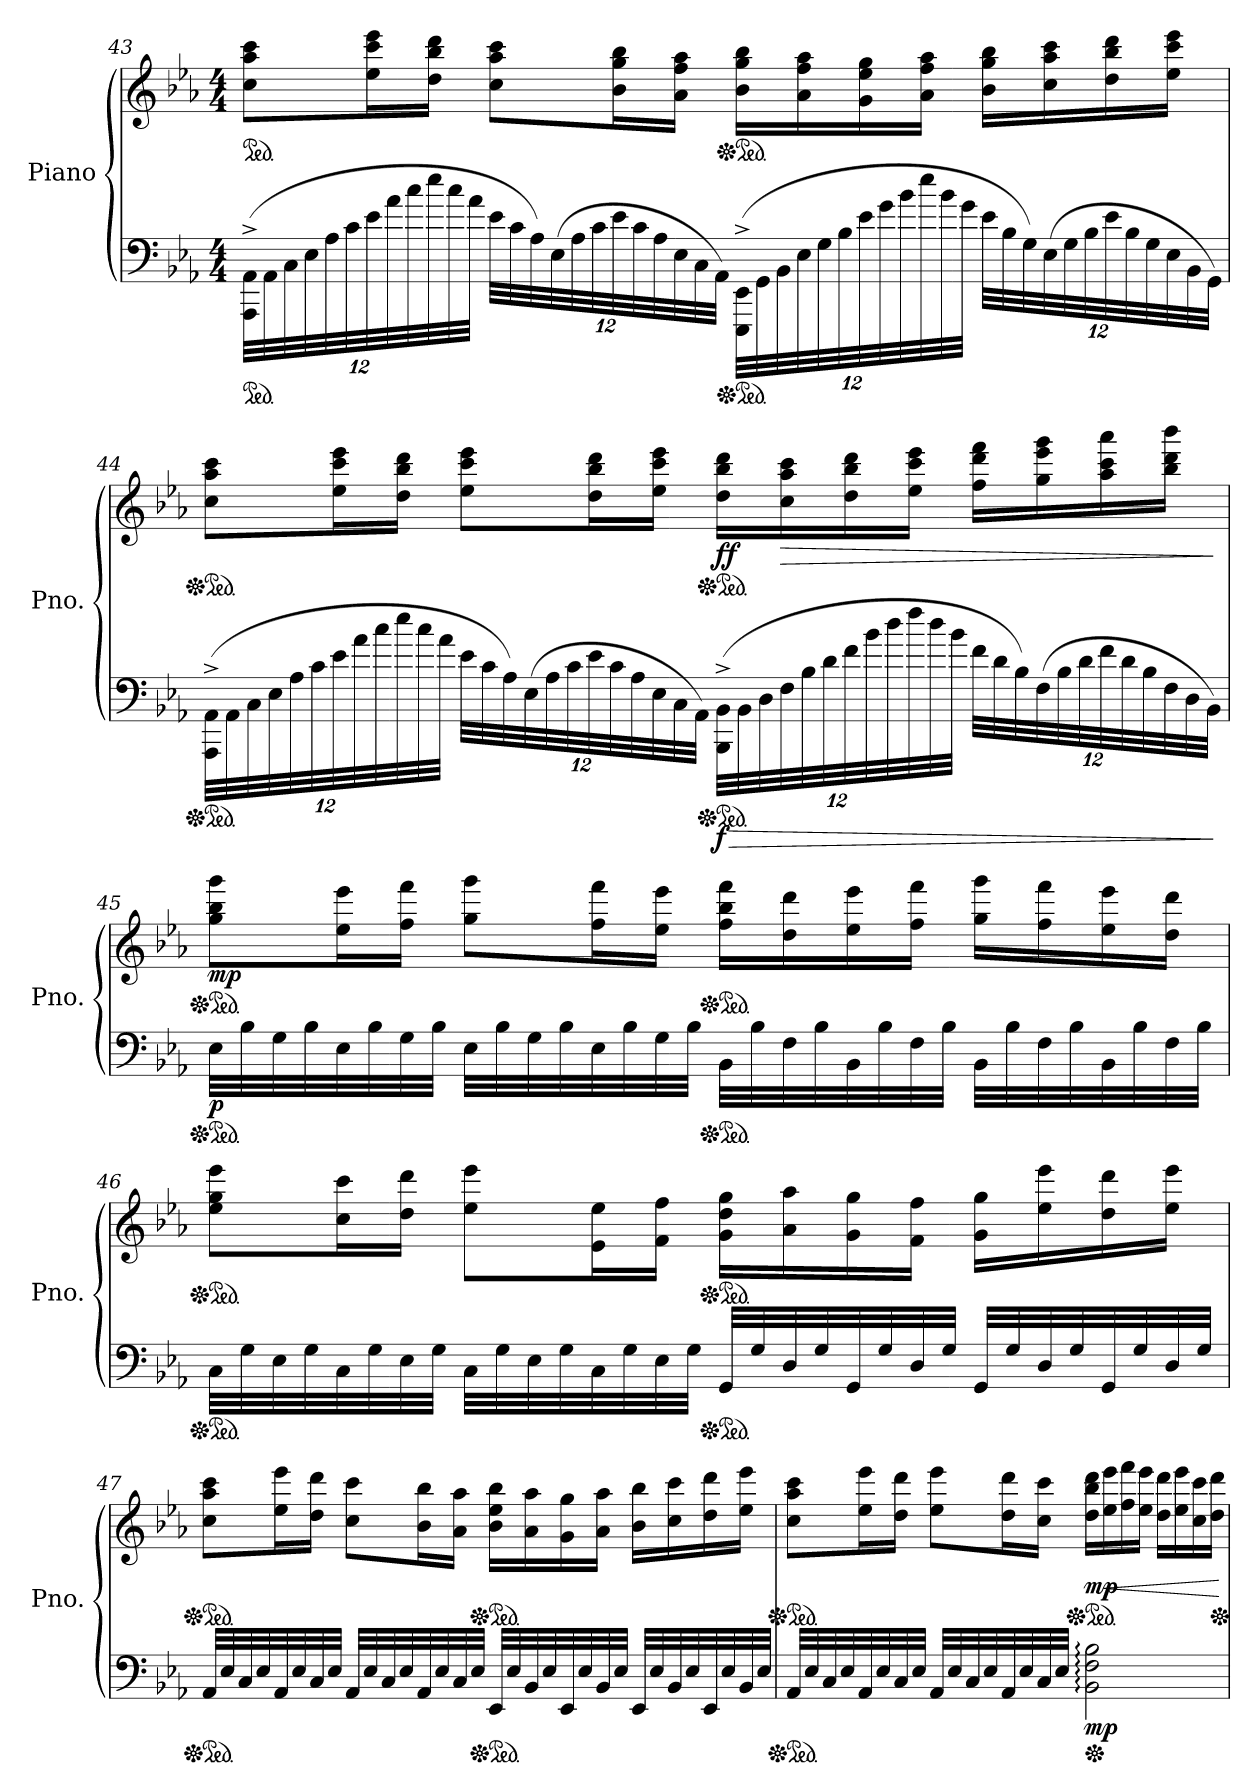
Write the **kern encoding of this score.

**kern	**dynam	**kern	**dynam
*part2	*part2	*part1	*part1
*staff2	*staff2	*staff1	*staff1
*I"Piano	*	*I"Piano	*
*I'Pno.	*	*I'Pno.	*
!!LO:PB:g=z
*clefF4	*	*clefG2	*
*k[b-e-a-]	*	*k[b-e-a-]	*
*M4/4	*	*M4/4	*
*MM60	*	*MM60	*
*ped	*	*	*
*Xbrackettup	*	*	*
*	*	*ped	*
=43	=43	=43	=43
*	*	*^	*
*	*	*	*^	*
*	*	*	*	*^	*
*	*	*	*	*	*^	*
*	*	*	*	*	*	*^	*
*	*	*	*	*	*	*	*^	*
(>48AAA-\^ 48AA-\^LLL	.	8cc\ 8aa-\ 8ccc\L	24ryy	12ryy	3ryy	3ryy	3ryy	3..ryy	.
48AA-\	.	.	.	.	.	.	.	.	.
*	*	*MM66	*	*	*	*	*	*	*
48C\	.	.	3%2ryy	.	.	.	.	.	.
48E-\	.	.	.	.	.	.	.	.	.
*	*	*MM72	*	*	*	*	*	*	*
48A-\	.	.	.	3%2ryy	.	.	.	.	.
48c\	.	.	.	.	.	.	.	.	.
48e-\	.	16ee-\ 16ccc\ 16eee-\L	.	.	.	.	.	.	.
48a-\	.	.	.	.	.	.	.	.	.
48cc\	.	.	.	.	.	.	.	.	.
48ee-\	.	16dd\ 16bb-\ 16ddd\JJ	.	.	.	.	.	.	.
48cc\	.	.	.	.	.	.	.	.	.
48a-\JJJ	.	.	.	.	.	.	.	.	.
48e-\LLL	.	8cc\ 8aa-\ 8ccc\L	.	.	.	.	.	.	.
48c\	.	.	.	.	.	.	.	.	.
48A-\)	.	.	.	.	.	.	.	.	.
(>48E-\	.	.	.	.	.	.	.	.	.
48A-\	.	.	.	.	12ryy	12.ryy	6ryy	.	.
48c\	.	.	.	.	.	.	.	.	.
48e-\	.	16b-\ 16gg\ 16bb-\L	.	.	.	.	.	.	.
48c\	.	.	.	.	.	.	.	.	.
*	*	*MM68	*	*	*	*	*	*	*
48A-\	.	.	.	.	3..ryy	.	.	.	.
48E-\	.	16a-\ 16ff\ 16aa-\JJ	.	.	.	.	.	.	.
*	*	*MM64	*	*	*	*	*	*	*
48C\	.	.	.	.	.	3ryy	.	.	.
48AA-\JJJ)	.	.	.	.	.	.	.	.	.
*Xped	*	*	*	*	*	*	*	*	*
*ped	*	*	*	*	*	*	*	*	*
*	*	*Xped	*	*	*	*	*	*	*
*	*	*ped	*	*	*	*	*	*	*
*	*	*MM60	*	*	*	*	*	*	*
(>48EEE-\^ 48EE-\^LLL	.	16b-\ 16gg\ 16bb-\LL	.	.	.	.	24ryy	.	.
48GG\	.	.	.	.	.	.	.	.	.
*	*	*MM66	*	*	*	*	*	*	*
48BB-\	.	.	.	.	.	.	3ryy	.	.
48E-\	.	16a-\ 16ff\ 16aa-\	.	.	.	.	.	.	.
*	*	*MM72	*	*	*	*	*	*	*
48G\	.	.	.	.	.	.	.	3ryy	.
48B-\	.	.	.	.	.	.	.	.	.
48e-\	.	16g\ 16ee-\ 16gg\	.	.	.	.	.	.	.
48g\	.	.	.	.	.	.	.	.	.
48b-\	.	.	.	.	.	.	.	.	.
48ee-\	.	16a-\ 16ff\ 16aa-\JJ	.	.	.	.	.	.	.
48b-\	.	.	6..ryy	.	.	.	.	.	.
48g\JJJ	.	.	.	.	.	.	.	.	.
48e-\LLL	.	16b-\ 16gg\ 16bb-\LL	.	6.ryy	.	.	.	.	.
48B-\	.	.	.	.	.	.	.	.	.
48G\)	.	.	.	.	.	6ryy	.	.	.
(>48E-\	.	16cc\ 16aa-\ 16ccc\	.	.	.	.	.	.	.
48G\	.	.	.	.	.	.	.	.	.
48B-\	.	.	.	.	.	.	.	.	.
48e-\	.	16dd\ 16bb-\ 16ddd\	.	.	.	.	12.ryy	.	.
48B-\	.	.	.	.	.	.	.	.	.
*	*	*MM68	*	*	*	*	*	*	*
48G\	.	.	.	.	.	.	.	12ryy	.
48E-\	.	16ee-\ 16ccc\ 16eee-\JJ	.	.	.	.	.	.	.
*	*	*MM64	*	*	*	*	*	*	*
48BB-\	.	.	.	.	.	24ryy	.	.	.
48GG\JJJ)	.	.	.	.	.	.	.	.	.
!!LO:LB:g=z	!!	!!	!!	!!	!!	!!
=44	=44	=44	=44	=44	=44	=44	=44	=44	=44
*Xped	*	*	*	*	*	*	*	*	*
*ped	*	*	*	*	*	*	*	*	*
*	*	*Xped	*	*	*	*	*	*	*
*	*	*ped	*	*	*	*	*	*	*
*	*	*MM60	*	*	*	*	*	*	*
(>48AAA-\^ 48AA-\^LLL	.	8cc\ 8aa-\ 8ccc\L	24ryy	12ryy	3ryy	3ryy	3ryy	3..ryy	.
48AA-\	.	.	.	.	.	.	.	.	.
*	*	*MM66	*	*	*	*	*	*	*
48C\	.	.	3%2ryy	.	.	.	.	.	.
48E-\	.	.	.	.	.	.	.	.	.
*	*	*MM72	*	*	*	*	*	*	*
48A-\	.	.	.	3%2ryy	.	.	.	.	.
48c\	.	.	.	.	.	.	.	.	.
48e-\	.	16ee-\ 16ccc\ 16eee-\L	.	.	.	.	.	.	.
48a-\	.	.	.	.	.	.	.	.	.
48cc\	.	.	.	.	.	.	.	.	.
48ee-\	.	16dd\ 16bb-\ 16ddd\JJ	.	.	.	.	.	.	.
48cc\	.	.	.	.	.	.	.	.	.
48a-\JJJ	.	.	.	.	.	.	.	.	.
48e-\LLL	.	8ee-\ 8ccc\ 8eee-\L	.	.	.	.	.	.	.
48c\	.	.	.	.	.	.	.	.	.
48A-\)	.	.	.	.	.	.	.	.	.
(>48E-\	.	.	.	.	.	.	.	.	.
48A-\	.	.	.	.	12ryy	12.ryy	6ryy	.	.
48c\	.	.	.	.	.	.	.	.	.
48e-\	.	16dd\ 16bb-\ 16ddd\L	.	.	.	.	.	.	.
48c\	.	.	.	.	.	.	.	.	.
*	*	*MM68	*	*	*	*	*	*	*
48A-\	.	.	.	.	3..ryy	.	.	.	.
48E-\	.	16ee-\ 16ccc\ 16eee-\JJ	.	.	.	.	.	.	.
*	*	*MM64	*	*	*	*	*	*	*
48C\	.	.	.	.	.	3ryy	.	.	.
48AA-\JJJ)	.	.	.	.	.	.	.	.	.
*Xped	*	*	*	*	*	*	*	*	*
*ped	*	*	*	*	*	*	*	*	*
*	*	*Xped	*	*	*	*	*	*	*
*	*	*ped	*	*	*	*	*	*	*
*	*	*MM60	*	*	*	*	*	*	*
!	!LO:DY:b	!	!	!	!	!	!	!	!LO:DY:b
(>48BBB-\^ 48BB-\^LLL	f	16dd\ 16bb-\ 16ddd\LL	.	.	.	.	24ryy	.	ff
!	!LO:HP:b	!	!	!	!	!	!	!	!
48BB-\	>	.	.	.	.	.	.	.	.
*	*	*MM66	*	*	*	*	*	*	*
48D\	.	.	.	.	.	.	3ryy	.	.
!	!	!	!	!	!	!	!	!	!LO:HP:b
48F\	.	16cc\ 16aa-\ 16ccc\	.	.	.	.	.	.	>
*	*	*MM72	*	*	*	*	*	*	*
48B-\	.	.	.	.	.	.	.	3ryy	.
48d\	.	.	.	.	.	.	.	.	.
48f\	.	16dd\ 16bb-\ 16ddd\	.	.	.	.	.	.	.
48b-\	.	.	.	.	.	.	.	.	.
48dd\	.	.	.	.	.	.	.	.	.
48ff\	.	16ee-\ 16ccc\ 16eee-\JJ	.	.	.	.	.	.	.
48dd\	.	.	6..ryy	.	.	.	.	.	.
48b-\JJJ	.	.	.	.	.	.	.	.	.
48f\LLL	.	16ff\ 16ddd\ 16fff\LL	.	6.ryy	.	.	.	.	.
48d\	.	.	.	.	.	.	.	.	.
48B-\)	.	.	.	.	.	6ryy	.	.	.
(>48F\	.	16gg\ 16eee-\ 16ggg\	.	.	.	.	.	.	.
48B-\	.	.	.	.	.	.	.	.	.
48d\	.	.	.	.	.	.	.	.	.
48f\	.	16aa-\ 16ccc\ 16aaa-\	.	.	.	.	12.ryy	.	.
48d\	.	.	.	.	.	.	.	.	.
*	*	*MM66	*	*	*	*	*	*	*
48B-\	.	.	.	.	.	.	.	12ryy	.
48F\	.	16bb-\ 16ddd\ 16bbb-\JJ	.	.	.	.	.	.	.
*	*	*MM60	*	*	*	*	*	*	*
48D\	.	.	.	.	.	24ryy	.	.	.
48BB-\JJJ)	.	.	.	.	.	.	.	.	.
.	]	.	.	.	.	.	.	.	]
*	*	*v	*v	*v	*v	*v	*v	*v	*
!!LO:LB:g=z
=45	=45	=45	=45
*Xped	*	*	*
*ped	*	*	*
*	*	*Xped	*
*	*	*ped	*
*	*	*MM72	*
*	*	*^	*
*	*	*	*^	*
*	*	*	*	*^	*
*	*	*	*	*	*^	*
*	*	*	*	*	*	*^	*
*	*	*	*	*	*	*	*^	*
!	!LO:DY:b	!	!	!	!	!	!	!	!LO:DY:b
*	*	*v	*v	*v	*v	*v	*v	*v	*
32E-\LLL	p	8gg\ 8bb-\ 8ggg\L	mp
32B-\	.	.	.
32G\	.	.	.
32B-\	.	.	.
32E-\	.	16ee-\ 16eee-\L	.
32B-\	.	.	.
32G\	.	16ff\ 16fff\JJ	.
32B-\JJJ	.	.	.
32E-\LLL	.	8gg\ 8ggg\L	.
32B-\	.	.	.
32G\	.	.	.
32B-\	.	.	.
32E-\	.	16ff\ 16fff\L	.
32B-\	.	.	.
32G\	.	16ee-\ 16eee-\JJ	.
32B-\JJJ	.	.	.
*Xped	*	*	*
*ped	*	*	*
*	*	*Xped	*
*	*	*ped	*
32BB-\LLL	.	16ff\ 16bb-\ 16fff\LL	.
32B-\	.	.	.
32F\	.	16dd\ 16ddd\	.
32B-\	.	.	.
32BB-\	.	16ee-\ 16eee-\	.
32B-\	.	.	.
32F\	.	16ff\ 16fff\JJ	.
32B-\JJJ	.	.	.
32BB-\LLL	.	16gg\ 16ggg\LL	.
32B-\	.	.	.
32F\	.	16ff\ 16fff\	.
32B-\	.	.	.
32BB-\	.	16ee-\ 16eee-\	.
32B-\	.	.	.
32F\	.	16dd\ 16ddd\JJ	.
32B-\JJJ	.	.	.
!!LO:PB:g=z
=46	=46	=46	=46
*Xped	*	*	*
*ped	*	*	*
*	*	*Xped	*
*	*	*ped	*
32C\LLL	.	8ee-\ 8gg\ 8eee-\L	.
32G\	.	.	.
32E-\	.	.	.
32G\	.	.	.
32C\	.	16cc\ 16ccc\L	.
32G\	.	.	.
32E-\	.	16dd\ 16ddd\JJ	.
32G\JJJ	.	.	.
32C\LLL	.	8ee-\ 8eee-\L	.
32G\	.	.	.
32E-\	.	.	.
32G\	.	.	.
32C\	.	16e-\ 16ee-\L	.
32G\	.	.	.
32E-\	.	16f\ 16ff\JJ	.
32G\JJJ	.	.	.
*Xped	*	*	*
*ped	*	*	*
*	*	*Xped	*
*	*	*ped	*
32GG/LLL	.	16g\ 16dd\ 16gg\LL	.
32G/	.	.	.
32D/	.	16a-\ 16aa-\	.
32G/	.	.	.
32GG/	.	16g\ 16gg\	.
32G/	.	.	.
32D/	.	16f\ 16ff\JJ	.
32G/JJJ	.	.	.
32GG/LLL	.	16g\ 16gg\LL	.
32G/	.	.	.
32D/	.	16ee-\ 16eee-\	.
32G/	.	.	.
32GG/	.	16dd\ 16ddd\	.
32G/	.	.	.
32D/	.	16ee-\ 16eee-\JJ	.
32G/JJJ	.	.	.
!!LO:LB:g=z
=47	=47	=47	=47
*Xped	*	*	*
*ped	*	*	*
*	*	*Xped	*
*	*	*ped	*
32AA-/LLL	.	8cc\ 8aa-\ 8ccc\L	.
32E-/	.	.	.
32C/	.	.	.
32E-/	.	.	.
32AA-/	.	16ee-\ 16eee-\L	.
32E-/	.	.	.
32C/	.	16dd\ 16ddd\JJ	.
32E-/JJJ	.	.	.
32AA-/LLL	.	8cc\ 8ccc\L	.
32E-/	.	.	.
32C/	.	.	.
32E-/	.	.	.
32AA-/	.	16b-\ 16bb-\L	.
32E-/	.	.	.
32C/	.	16a-\ 16aa-\JJ	.
32E-/JJJ	.	.	.
*Xped	*	*	*
*ped	*	*	*
*	*	*Xped	*
*	*	*ped	*
32EE-/LLL	.	16b-\ 16ee-\ 16bb-\LL	.
32E-/	.	.	.
32BB-/	.	16a-\ 16aa-\	.
32E-/	.	.	.
32EE-/	.	16g\ 16gg\	.
32E-/	.	.	.
32BB-/	.	16a-\ 16aa-\JJ	.
32E-/JJJ	.	.	.
32EE-/LLL	.	16b-\ 16bb-\LL	.
32E-/	.	.	.
32BB-/	.	16cc\ 16ccc\	.
32E-/	.	.	.
32EE-/	.	16dd\ 16ddd\	.
32E-/	.	.	.
32BB-/	.	16ee-\ 16eee-\JJ	.
32E-/JJJ	.	.	.
!!LO:LB:g=z
=48	=48	=48	=48
*Xped	*	*	*
*ped	*	*	*
*	*	*Xped	*
*	*	*ped	*
32AA-/LLL	.	8cc\ 8aa-\ 8ccc\L	.
32E-/	.	.	.
32C/	.	.	.
32E-/	.	.	.
32AA-/	.	16ee-\ 16eee-\L	.
32E-/	.	.	.
32C/	.	16dd\ 16ddd\JJ	.
32E-/JJJ	.	.	.
32AA-/LLL	.	8ee-\ 8eee-\L	.
32E-/	.	.	.
32C/	.	.	.
32E-/	.	.	.
32AA-/	.	16dd\ 16ddd\L	.
32E-/	.	.	.
32C/	.	16cc\ 16ccc\JJ	.
32E-/JJJ	.	.	.
*Xped	*	*	*
*	*	*Xped	*
*	*	*ped	*
!	!LO:DY:b	!	!LO:DY:b
2BB-\: 2F\: 2B-\:	mp	16dd\ 16bb-\ 16ddd\LL	mp
!	!	!	!LO:HP:b
.	.	16ee-\ 16eee-\	<
.	.	16ff\ 16fff\	.
.	.	16ee-\ 16eee-\JJ	.
.	.	16dd\ 16ddd\LL	.
.	.	16ee-\ 16eee-\	.
.	.	16cc\ 16ccc\	.
.	.	16dd\ 16ddd\JJ	.
.	.	.	[
*	*	*Xped	*
=	=	=	=
*-	*-	*-	*-
